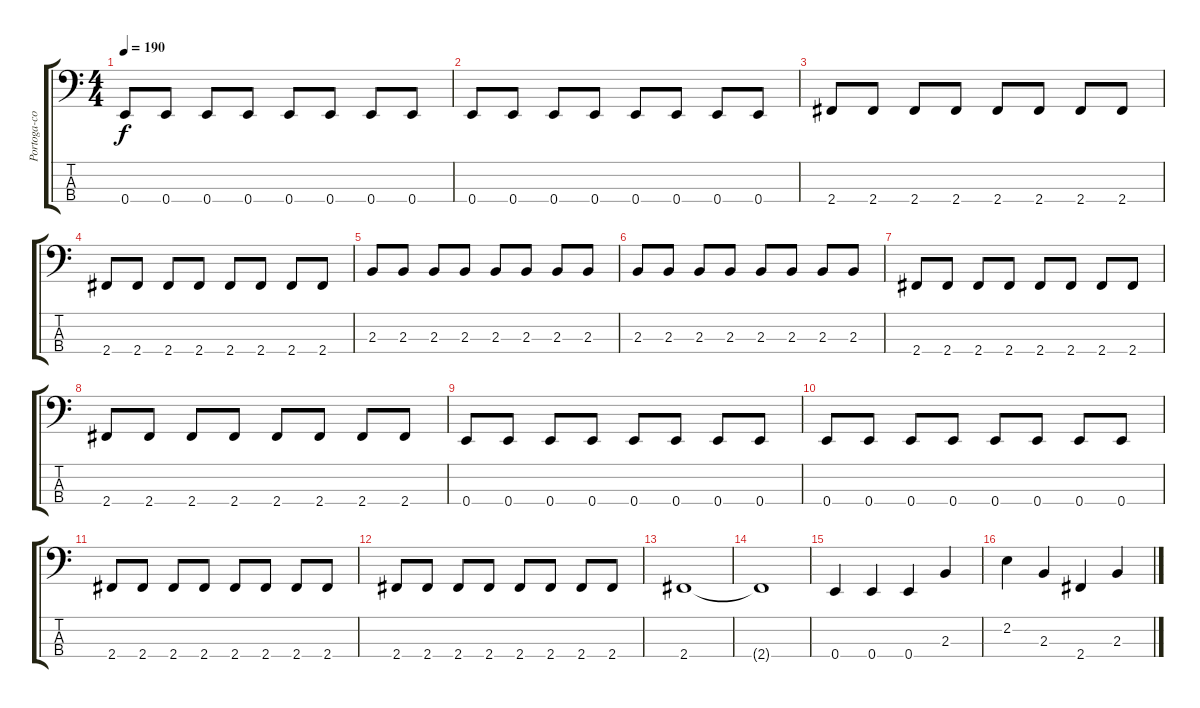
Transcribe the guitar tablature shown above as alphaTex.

\track ("Portoga-contra baixo" "Portoga-co") {instrument electricbassfinger}
\staff {score tabs}
\tuning (G2 D2 A1 E1) {hide}
\ts (4 4)
\tempo 190
\clef f4
\ks c
0.4.8{dy f} 0.4.8 0.4.8 0.4.8 0.4.8 0.4.8 0.4.8 0.4.8 |
0.4.8 0.4.8 0.4.8 0.4.8 0.4.8 0.4.8 0.4.8 0.4.8 |
2.4.8 2.4.8 2.4.8 2.4.8 2.4.8 2.4.8 2.4.8 2.4.8 |
2.4.8 2.4.8 2.4.8 2.4.8 2.4.8 2.4.8 2.4.8 2.4.8 |
2.3.8 2.3.8 2.3.8 2.3.8 2.3.8 2.3.8 2.3.8 2.3.8 |
2.3.8 2.3.8 2.3.8 2.3.8 2.3.8 2.3.8 2.3.8 2.3.8 |
2.4.8 2.4.8 2.4.8 2.4.8 2.4.8 2.4.8 2.4.8 2.4.8 |
2.4.8 2.4.8 2.4.8 2.4.8 2.4.8 2.4.8 2.4.8 2.4.8 |
0.4.8 0.4.8 0.4.8 0.4.8 0.4.8 0.4.8 0.4.8 0.4.8 |
0.4.8 0.4.8 0.4.8 0.4.8 0.4.8 0.4.8 0.4.8 0.4.8 |
2.4.8 2.4.8 2.4.8 2.4.8 2.4.8 2.4.8 2.4.8 2.4.8 |
2.4.8 2.4.8 2.4.8 2.4.8 2.4.8 2.4.8 2.4.8 2.4.8 |
2.4.1 |
2.4{t}.1 |
0.4.4 0.4.4 0.4.4 2.3.4 |
2.2.4 2.3.4 2.4.4 2.3.4
